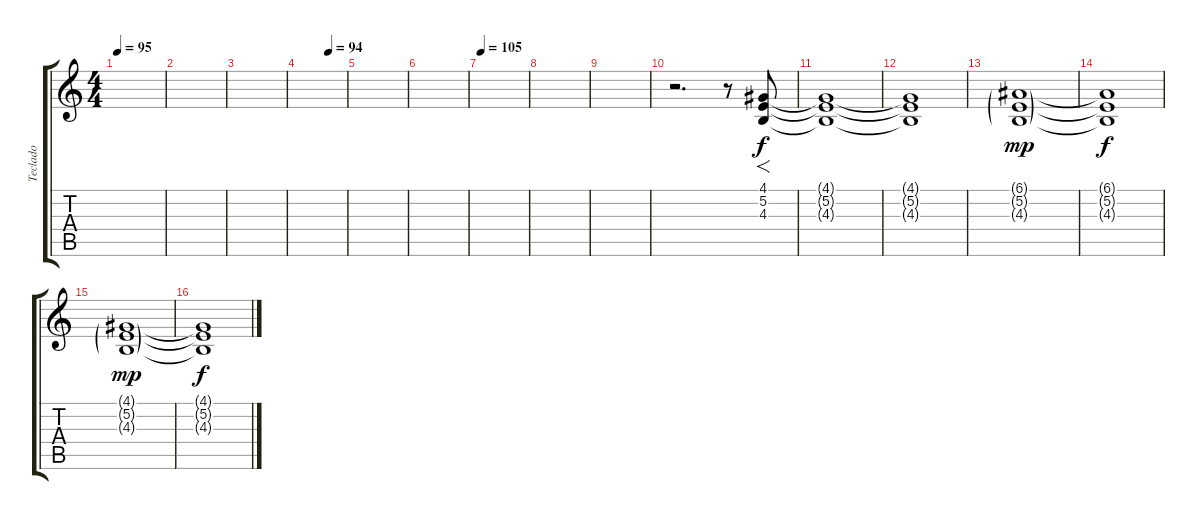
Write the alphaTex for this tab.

\track ("Teclado" "Teclado") {instrument stringensemble1}
\staff {score tabs}
\tuning (E4 B3 G3 D3 A2 E2) {hide}
\ts (4 4)
\tempo 95
\clef g2
\ks c
|
|
|
\tempo (94 0.625)
|
|
|
\tempo 105
|
|
|
r.2{d} r.8 (4.1 5.2 4.3).8{f} |
(4.1{t} 5.2{t} 4.3{t}).1 |
(4.1{t} 5.2{t} 4.3{t}).1 |
(6.1{g} 5.2{g} 4.3{g}).1{dy mp} |
(6.1{t} 5.2{t} 4.3{t}).1{dy f} |
(4.1{g} 5.2{g} 4.3{g}).1{dy mp} |
(4.1{t} 5.2{t} 4.3{t}).1{dy f}
